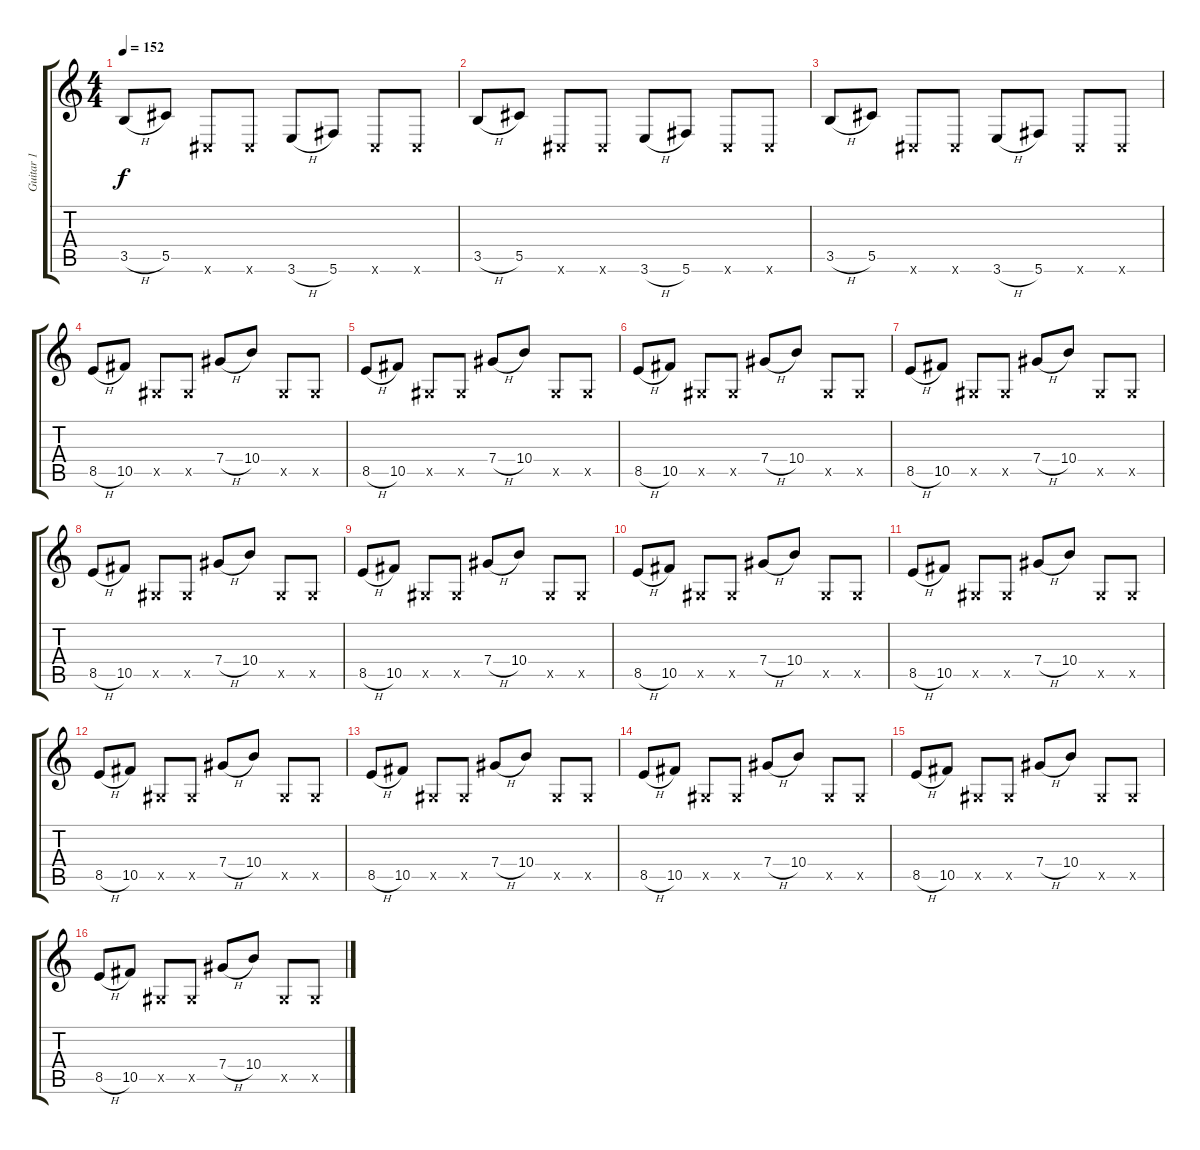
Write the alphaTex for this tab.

\track ("Guitar 1" "Guitar 1") {instrument overdrivenguitar}
\staff {score tabs}
\tuning (Eb4 Bb3 Gb3 Db3 Ab2 Db2) {hide}
\ts (4 4)
\tempo 152
\clef g2
\ks c
3.5{h}.8{dy f} 5.5.8 0.6{x}.8 0.6{x}.8 3.6{h}.8 5.6.8 0.6{x}.8 0.6{x}.8 |
3.5{h}.8 5.5.8 0.6{x}.8 0.6{x}.8 3.6{h}.8 5.6.8 0.6{x}.8 0.6{x}.8 |
3.5{h}.8 5.5.8 0.6{x}.8 0.6{x}.8 3.6{h}.8 5.6.8 0.6{x}.8 0.6{x}.8 |
8.5{h}.8{volume 10 instrument electricguitarmuted} 10.5.8 0.5{x}.8 0.5{x}.8 7.4{h}.8 10.4.8 0.5{x}.8 0.5{x}.8 |
8.5{h}.8{volume 10 instrument electricguitarmuted} 10.5.8 0.5{x}.8 0.5{x}.8 7.4{h}.8 10.4.8 0.5{x}.8 0.5{x}.8 |
8.5{h}.8{volume 10 instrument electricguitarmuted} 10.5.8 0.5{x}.8 0.5{x}.8 7.4{h}.8 10.4.8 0.5{x}.8 0.5{x}.8 |
8.5{h}.8{volume 10 instrument electricguitarmuted} 10.5.8 0.5{x}.8 0.5{x}.8 7.4{h}.8 10.4.8 0.5{x}.8 0.5{x}.8 |
8.5{h}.8{volume 10 instrument electricguitarmuted} 10.5.8 0.5{x}.8 0.5{x}.8 7.4{h}.8 10.4.8 0.5{x}.8 0.5{x}.8 |
8.5{h}.8{volume 10 instrument electricguitarmuted} 10.5.8 0.5{x}.8 0.5{x}.8 7.4{h}.8 10.4.8 0.5{x}.8 0.5{x}.8 |
8.5{h}.8{volume 10 instrument electricguitarmuted} 10.5.8 0.5{x}.8 0.5{x}.8 7.4{h}.8 10.4.8 0.5{x}.8 0.5{x}.8 |
8.5{h}.8{volume 10 instrument electricguitarmuted} 10.5.8 0.5{x}.8 0.5{x}.8 7.4{h}.8 10.4.8 0.5{x}.8 0.5{x}.8 |
8.5{h}.8{volume 10 instrument electricguitarmuted} 10.5.8 0.5{x}.8 0.5{x}.8 7.4{h}.8 10.4.8 0.5{x}.8 0.5{x}.8 |
8.5{h}.8{volume 10 instrument electricguitarmuted} 10.5.8 0.5{x}.8 0.5{x}.8 7.4{h}.8 10.4.8 0.5{x}.8 0.5{x}.8 |
8.5{h}.8{volume 10 instrument electricguitarmuted} 10.5.8 0.5{x}.8 0.5{x}.8 7.4{h}.8 10.4.8 0.5{x}.8 0.5{x}.8 |
8.5{h}.8{volume 10 instrument electricguitarmuted} 10.5.8 0.5{x}.8 0.5{x}.8 7.4{h}.8 10.4.8 0.5{x}.8 0.5{x}.8 |
8.5{h}.8{volume 10 instrument electricguitarmuted} 10.5.8 0.5{x}.8 0.5{x}.8 7.4{h}.8 10.4.8 0.5{x}.8 0.5{x}.8
